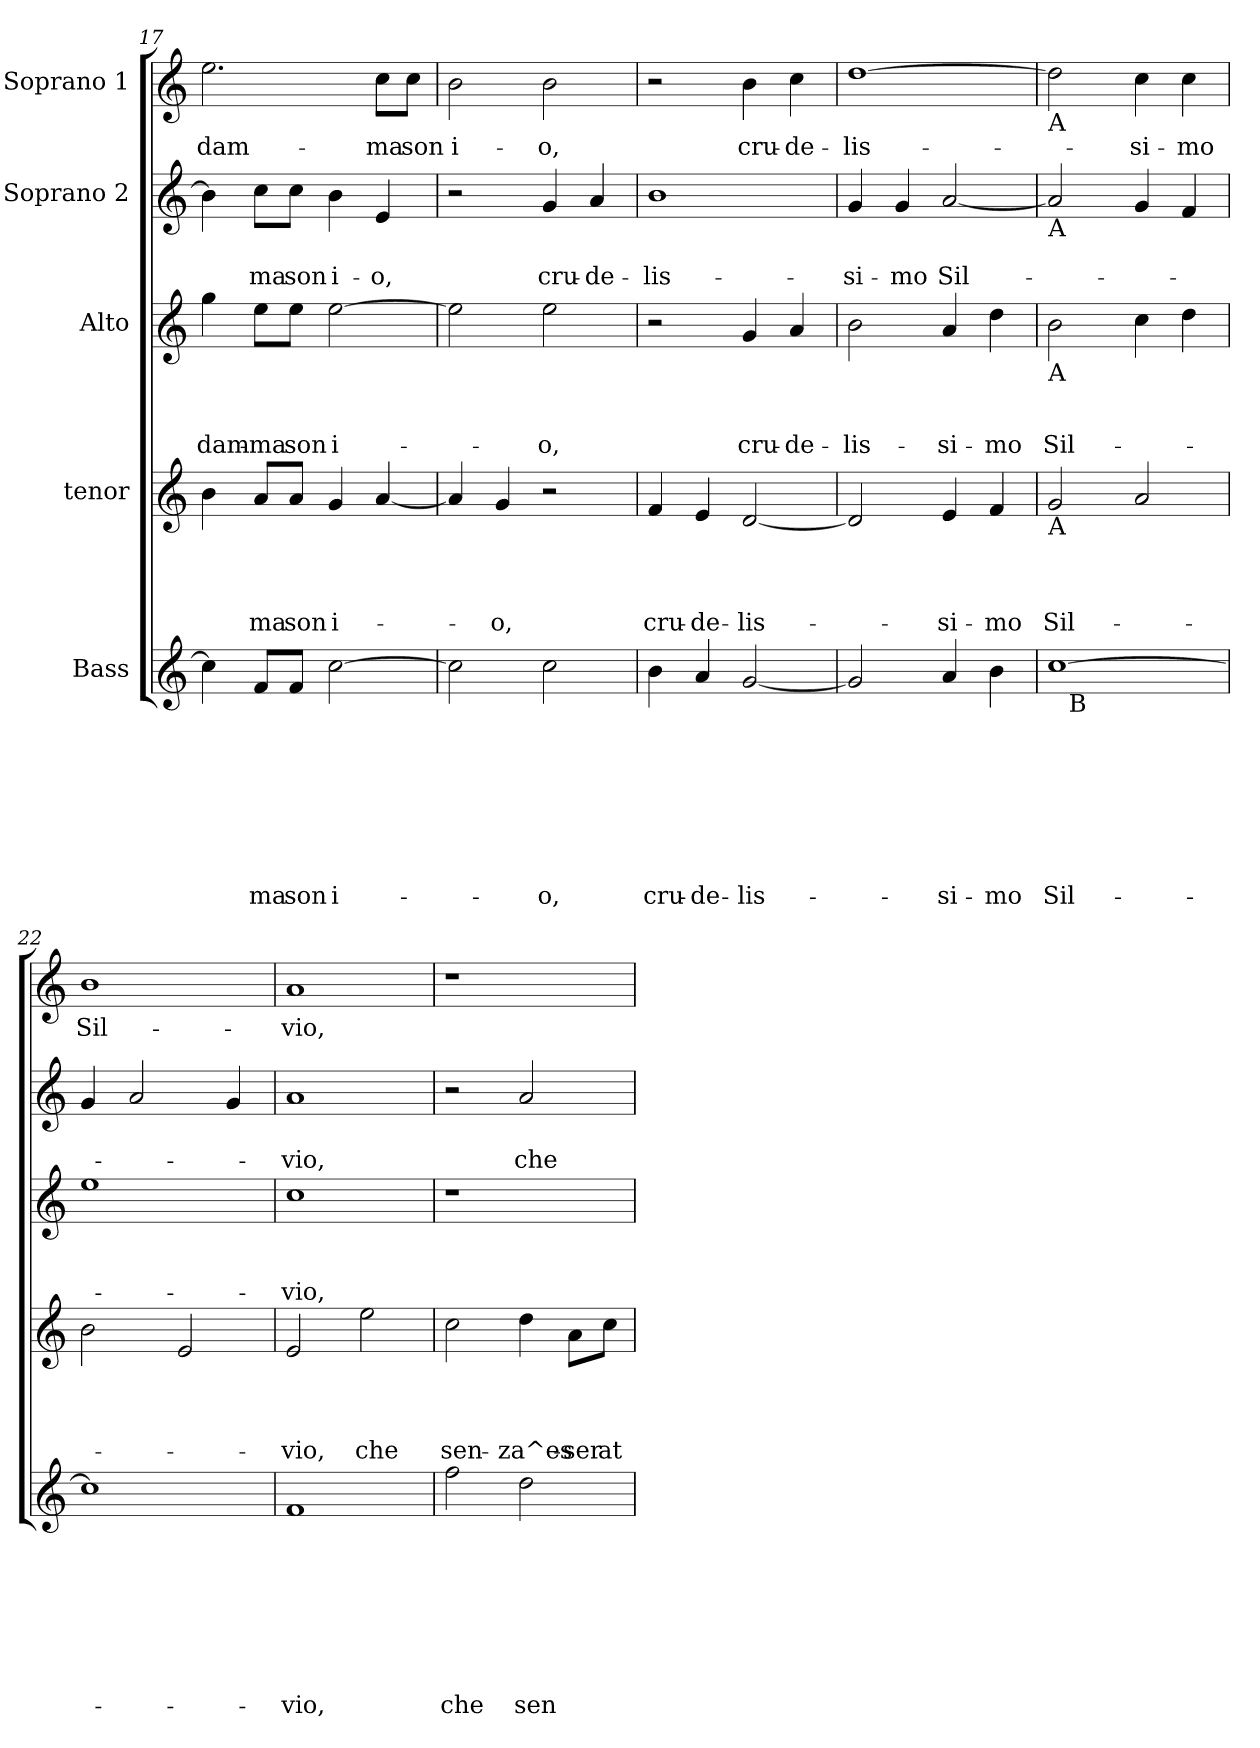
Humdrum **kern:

**kern	**text	**text	**text	**text	**text	**text	**text	**text	**kern	**text	**text	**text	**text	**kern	**text	**text	**text	**kern	**text	**text	**kern	**text
*part5	*part5	*part5	*part5	*part5	*part5	*part5	*part5	*part5	*part4	*part4	*part4	*part4	*part4	*part3	*part3	*part3	*part3	*part2	*part2	*part2	*part1	*part1
*staff5	*staff5	*staff5	*staff5	*staff5	*staff5	*staff5	*staff5	*staff5	*staff4	*staff4	*staff4	*staff4	*staff4	*staff3	*staff3	*staff3	*staff3	*staff2	*staff2	*staff2	*staff1	*staff1
*I"Bass	*	*	*	*	*	*	*	*	*I"tenor	*	*	*	*	*I"Alto	*	*	*	*I"Soprano 2	*	*	*I"Soprano 1	*
*clefG2	*	*	*	*	*	*	*	*	*clefG2	*	*	*	*	*clefG2	*	*	*	*clefG2	*	*	*clefG2	*
*k[]	*	*	*	*	*	*	*	*	*k[]	*	*	*	*	*k[]	*	*	*	*k[]	*	*	*k[]	*
*C:	*	*	*	*	*	*	*	*	*C:	*	*	*	*	*C:	*	*	*	*C:	*	*	*C:	*
=17	=17	=17	=17	=17	=17	=17	=17	=17	=17	=17	=17	=17	=17	=17	=17	=17	=17	=17	=17	=17	=17	=17
!	!	!	!	!	!	!	!	!	!	!	!	!	!	!	!	!	!LO:LY:b	!	!	!	!	!LO:LY:b
4cc\]	.	.	.	.	.	.	.	.	4b\	.	.	.	.	4gg\	.	.	-dam-	4b\]	.	.	2.ee\	dam-
!	!	!	!	!	!	!	!	!LO:LY:b	!	!	!	!	!LO:LY:b	!	!	!	!LO:LY:b	!	!	!LO:LY:b	!	!
8f/L	.	.	.	.	.	.	.	-ma	8a/L	.	.	.	ma	8ee\L	.	.	-ma	8cc\L	.	-ma	.	.
!	!	!	!	!	!	!	!	!LO:LY:b	!	!	!	!	!LO:LY:b	!	!	!	!LO:LY:b	!	!	!LO:LY:b	!	!
8f/J	.	.	.	.	.	.	.	son	8a/J	.	.	.	son	8ee\J	.	.	son	8cc\J	.	son	.	.
!	!	!	!	!	!	!	!	!LO:LY:b	!	!	!	!	!LO:LY:b	!	!	!	!LO:LY:b	!	!	!LO:LY:b	!	!
[>2cc\	.	.	.	.	.	.	.	i-	4g/	.	.	.	i-	[>2ee\	.	.	i-	4b\	.	i-	.	.
!	!	!	!	!	!	!	!	!	!	!	!	!	!	!	!	!	!	!	!	!LO:LY:b	!	!LO:LY:b
.	.	.	.	.	.	.	.	.	[<4a/	.	.	.	.	.	.	.	.	4e/	.	-o,	8cc\L	-ma
!	!	!	!	!	!	!	!	!	!	!	!	!	!	!	!	!	!	!	!	!	!	!LO:LY:b
.	.	.	.	.	.	.	.	.	.	.	.	.	.	.	.	.	.	.	.	.	8cc\J	son
=18	=18	=18	=18	=18	=18	=18	=18	=18	=18	=18	=18	=18	=18	=18	=18	=18	=18	=18	=18	=18	=18	=18
!	!	!	!	!	!	!	!	!	!	!	!	!	!	!	!	!	!	!	!	!	!	!LO:LY:b
2cc\]	.	.	.	.	.	.	.	.	4a/]	.	.	.	.	2ee\]	.	.	.	2r	.	.	2b\	i-
!	!	!	!	!	!	!	!	!	!	!	!	!	!LO:LY:b	!	!	!	!	!	!	!	!	!
.	.	.	.	.	.	.	.	.	4g/	.	.	.	-o,	.	.	.	.	.	.	.	.	.
!	!	!	!	!	!	!	!	!LO:LY:b	!	!	!	!	!	!	!	!	!LO:LY:b	!	!	!LO:LY:b	!	!LO:LY:b
2cc\	.	.	.	.	.	.	.	-o,	2r	.	.	.	.	2ee\	.	.	-o,	4g/	.	cru-	2b\	-o,
!	!	!	!	!	!	!	!	!	!	!	!	!	!	!	!	!	!	!	!	!LO:LY:b	!	!
.	.	.	.	.	.	.	.	.	.	.	.	.	.	.	.	.	.	4a/	.	-de-	.	.
=19	=19	=19	=19	=19	=19	=19	=19	=19	=19	=19	=19	=19	=19	=19	=19	=19	=19	=19	=19	=19	=19	=19
!	!	!	!	!	!	!	!	!LO:LY:b	!	!	!	!	!LO:LY:b	!	!	!	!	!	!	!LO:LY:b	!	!
4b\	.	.	.	.	.	.	.	cru-	4f/	.	.	.	cru-	2r	.	.	.	1b	.	-lis-	2r	.
!	!	!	!	!	!	!	!	!LO:LY:b	!	!	!	!	!LO:LY:b	!	!	!	!	!	!	!	!	!
4a/	.	.	.	.	.	.	.	-de-	4e/	.	.	.	-de-	.	.	.	.	.	.	.	.	.
!	!	!	!	!	!	!	!	!LO:LY:b	!	!	!	!	!LO:LY:b	!	!	!	!LO:LY:b	!	!	!	!	!LO:LY:b
[<2g/	.	.	.	.	.	.	.	-lis-	[<2d/	.	.	.	-lis-	4g/	.	.	cru-	.	.	.	4b\	cru-
!	!	!	!	!	!	!	!	!	!	!	!	!	!	!	!	!	!LO:LY:b	!	!	!	!	!LO:LY:b
.	.	.	.	.	.	.	.	.	.	.	.	.	.	4a/	.	.	-de-	.	.	.	4cc\	-de-
=20	=20	=20	=20	=20	=20	=20	=20	=20	=20	=20	=20	=20	=20	=20	=20	=20	=20	=20	=20	=20	=20	=20
!	!	!	!	!	!	!	!	!	!	!	!	!	!	!	!	!	!LO:LY:b	!	!	!LO:LY:b	!	!LO:LY:b
2g/]	.	.	.	.	.	.	.	.	2d/]	.	.	.	.	2b\	.	.	-lis-	4g/	.	-si-	[<1dd	-lis-
!	!	!	!	!	!	!	!	!	!	!	!	!	!	!	!	!	!	!	!	!LO:LY:b	!	!
.	.	.	.	.	.	.	.	.	.	.	.	.	.	.	.	.	.	4g/	.	-mo	.	.
!	!	!	!	!	!	!	!	!LO:LY:b	!	!	!	!	!LO:LY:b	!	!	!	!LO:LY:b	!	!	!LO:LY:b	!	!
4a/	.	.	.	.	.	.	.	-si-	4e/	.	.	.	-si-	4a/	.	.	-si-	[<2a/	.	Sil-	.	.
!	!	!	!	!	!	!	!	!LO:LY:b	!	!	!	!	!LO:LY:b	!	!	!	!LO:LY:b	!	!	!	!	!
4b\	.	.	.	.	.	.	.	-mo	4f/	.	.	.	-mo	4dd\	.	.	-mo	.	.	.	.	.
!!LO:LB:g=z
=21	=21	=21	=21	=21	=21	=21	=21	=21	=21	=21	=21	=21	=21	=21	=21	=21	=21	=21	=21	=21	=21	=21
!	!	!	!	!	!	!	!	!	!	!	!	!	!	!	!	!	!	!	!	!	!LO:TX:b:t=A	!
!	!	!	!	!	!	!	!	!	!	!	!	!	!	!	!	!	!	!LO:TX:b:t=A	!	!	!	!
!	!	!	!	!	!	!	!	!	!	!	!	!	!	!LO:TX:b:t=A	!	!	!	!	!	!	!	!
!	!	!	!	!	!	!	!	!	!LO:TX:b:t=A	!	!	!	!	!	!	!	!	!	!	!	!	!
!	!	!	!	!	!	!	!	!LO:LY:b	!	!	!	!	!LO:LY:b	!	!	!	!LO:LY:b	!	!	!	!	!
*^	*	*	*	*	*	*	*	*	*	*	*	*	*	*	*	*	*	*	*	*	*	*
[>1cc	16ryy	.	.	.	.	.	.	.	Sil-	2g/	.	.	.	Sil-	2b\	.	.	Sil-	2a/]	.	.	2dd\]	.
!	!LO:TX:b:t=B	!	!	!	!	!	!	!	!	!	!	!	!	!	!	!	!	!	!	!	!	!	!
.	2...ryy	.	.	.	.	.	.	.	.	.	.	.	.	.	.	.	.	.	.	.	.	.	.
!	!	!	!	!	!	!	!	!	!	!	!	!	!	!	!	!	!	!	!	!	!	!	!LO:LY:b
.	.	.	.	.	.	.	.	.	.	2a/	.	.	.	.	4cc\	.	.	.	4g/	.	.	4cc\	-si-
!	!	!	!	!	!	!	!	!	!	!	!	!	!	!	!	!	!	!	!	!	!	!	!LO:LY:b
.	.	.	.	.	.	.	.	.	.	.	.	.	.	.	4dd\	.	.	.	4f/	.	.	4cc\	-mo
=22	=22	=22	=22	=22	=22	=22	=22	=22	=22	=22	=22	=22	=22	=22	=22	=22	=22	=22	=22	=22	=22	=22	=22
!	!	!	!	!	!	!	!	!	!	!	!	!	!	!	!	!	!	!	!	!	!	!	!LO:LY:b
*v	*v	*	*	*	*	*	*	*	*	*	*	*	*	*	*	*	*	*	*	*	*	*	*
1cc]	.	.	.	.	.	.	.	.	2b\	.	.	.	.	1ee	.	.	.	4g/	.	.	1b	Sil-
.	.	.	.	.	.	.	.	.	.	.	.	.	.	.	.	.	.	2a/	.	.	.	.
.	.	.	.	.	.	.	.	.	2e/	.	.	.	.	.	.	.	.	.	.	.	.	.
.	.	.	.	.	.	.	.	.	.	.	.	.	.	.	.	.	.	4g/	.	.	.	.
=23	=23	=23	=23	=23	=23	=23	=23	=23	=23	=23	=23	=23	=23	=23	=23	=23	=23	=23	=23	=23	=23	=23
!	!	!	!	!	!	!	!	!LO:LY:b	!	!	!	!	!LO:LY:b	!	!	!	!LO:LY:b	!	!	!LO:LY:b	!	!LO:LY:b
1f	.	.	.	.	.	.	.	-vio,	2e/	.	.	.	-vio,	1cc	.	.	-vio,	1a	.	-vio,	1a	-vio,
!	!	!	!	!	!	!	!	!	!	!	!	!	!LO:LY:b	!	!	!	!	!	!	!	!	!
.	.	.	.	.	.	.	.	.	2ee\	.	.	.	che	.	.	.	.	.	.	.	.	.
=24	=24	=24	=24	=24	=24	=24	=24	=24	=24	=24	=24	=24	=24	=24	=24	=24	=24	=24	=24	=24	=24	=24
!	!	!	!	!	!	!	!	!LO:LY:b	!	!	!	!	!LO:LY:b	!	!	!	!	!	!	!	!	!
2ff\	.	.	.	.	.	.	.	che	2cc\	.	.	.	sen-	1r	.	.	.	2r	.	.	1r	.
!	!	!	!	!	!	!	!	!LO:LY:b	!	!	!	!	!LO:LY:b	!	!	!	!	!	!	!LO:LY:b	!	!
2dd\	.	.	.	.	.	.	.	sen-	4dd\	.	.	.	-za^es-	.	.	.	.	2a/	.	che	.	.
!	!	!	!	!	!	!	!	!	!	!	!	!	!LO:LY:b	!	!	!	!	!	!	!	!	!
.	.	.	.	.	.	.	.	.	8a\L	.	.	.	-ser	.	.	.	.	.	.	.	.	.
!	!	!	!	!	!	!	!	!	!	!	!	!	!LO:LY:b	!	!	!	!	!	!	!	!	!
.	.	.	.	.	.	.	.	.	8cc\J	.	.	.	at-	.	.	.	.	.	.	.	.	.
=	=	=	=	=	=	=	=	=	=	=	=	=	=	=	=	=	=	=	=	=	=	=
*-	*-	*-	*-	*-	*-	*-	*-	*-	*-	*-	*-	*-	*-	*-	*-	*-	*-	*-	*-	*-	*-	*-
